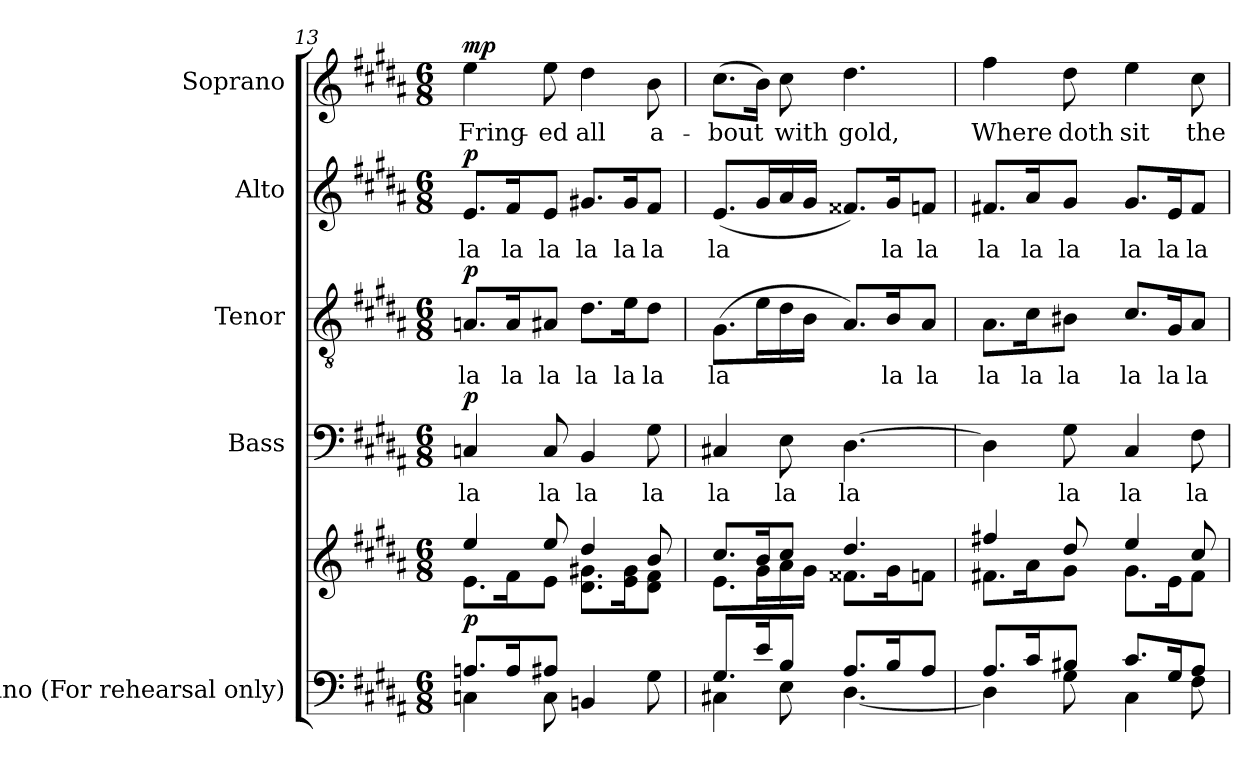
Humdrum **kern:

**kern	**kern	**dynam	**kern	**text	**dynam	**kern	**text	**dynam	**kern	**text	**dynam	**kern	**text	**dynam
*part5	*part5	*part5	*part4	*part4	*part4	*part3	*part3	*part3	*part2	*part2	*part2	*part1	*part1	*part1
*staff6	*staff5	*staff5/6	*staff4	*staff4	*staff4	*staff3	*staff3	*staff3	*staff2	*staff2	*staff2	*staff1	*staff1	*staff1
*I"Piano (For rehearsal only)	*	*	*I"Bass	*	*	*I"Tenor	*	*	*I"Alto	*	*	*I"Soprano	*	*
*I'Pno.	*	*	*I'B.	*	*	*I'T.	*	*	*I'A.	*	*	*I'S.	*	*
!!LO:LB:g=z
*clefF4	*clefG2	*	*clefF4	*	*	*clefGv2	*	*	*clefG2	*	*	*clefG2	*	*
*	*	*	*	*	*	*ITrd7c12	*	*	*	*	*	*	*	*
*k[f#c#g#d#a#]	*k[f#c#g#d#a#]	*	*k[f#c#g#d#a#]	*	*	*k[f#c#g#d#a#]	*	*	*k[f#c#g#d#a#]	*	*	*k[f#c#g#d#a#]	*	*
*B:	*B:	*	*B:	*	*	*B:	*	*	*B:	*	*	*B:	*	*
*M6/8	*M6/8	*	*M6/8	*	*	*M6/8	*	*	*M6/8	*	*	*M6/8	*	*
=13	=13	=13	=13	=13	=13	=13	=13	=13	=13	=13	=13	=13	=13	=13
*^	*^	*	*	*	*	*	*	*	*	*	*	*	*	*
!	!	!	!	!	!	!LO:LY:b:color=#000000	!	!	!	!	!	!	!	!	!	!
!	!	!	!	!	!	!	!	!	!LO:LY:b:color=#000000	!	!	!	!	!	!	!
!	!	!	!	!	!	!	!	!	!	!	!	!LO:LY:b:color=#000000	!	!	!	!
!	!	!	!	!	!	!	!	!	!	!	!	!	!	!	!LO:LY:b:color=#000000	!
8.Ani/L	4Cni\	4eei/	8.ei\L	p	4Cni/	la	p	8.AAni/L	la	p	8.ei/L	la	p	4eei\	Fring-	mp
!	!	!	!	!	!	!	!	!	!LO:LY:b:color=#000000	!	!	!	!	!	!	!
!	!	!	!	!	!	!	!	!	!	!	!	!LO:LY:b:color=#000000	!	!	!	!
16Ai/K	.	.	16f#i\K	.	.	.	.	16AAi/k	la	.	16f#i/k	la	.	.	.	.
!	!	!	!	!	!	!LO:LY:b:color=#000000	!	!	!	!	!	!	!	!	!	!
!	!	!	!	!	!	!	!	!	!LO:LY:b:color=#000000	!	!	!	!	!	!	!
!	!	!	!	!	!	!	!	!	!	!	!	!LO:LY:b:color=#000000	!	!	!	!
!	!	!	!	!	!	!	!	!	!	!	!	!	!	!	!LO:LY:b:color=#000000	!
8A#Xi/J	8Ci\	8eei/	8ei\J	.	8Ci/	la	.	8AA#Xi/J	la	.	8ei/J	la	.	8eei\	-ed	.
!	!	!	!	!	!	!LO:LY:b:color=#000000	!	!	!	!	!	!	!	!	!	!
!	!	!	!	!	!	!	!	!	!LO:LY:b:color=#000000	!	!	!	!	!	!	!
!	!	!	!	!	!	!	!	!	!	!	!	!LO:LY:b:color=#000000	!	!	!	!
!	!	!	!	!	!	!	!	!	!	!	!	!	!	!	!LO:LY:b:color=#000000	!
4BBni/	4.ryy	4dd#i/	8.d#i\ 8.g#XiL	.	4BBi/	la	.	8.D#i\L	la	.	8.g#Xi/L	la	.	4dd#i\	all	.
!	!	!	!	!	!	!	!	!	!LO:LY:b:color=#000000	!	!	!	!	!	!	!
!	!	!	!	!	!	!	!	!	!	!	!	!LO:LY:b:color=#000000	!	!	!	!
.	.	.	16ei\ 16g#iK	.	.	.	.	16Ei\k	la	.	16g#i/k	la	.	.	.	.
!	!	!	!	!	!	!LO:LY:b:color=#000000	!	!	!	!	!	!	!	!	!	!
!	!	!	!	!	!	!	!	!	!LO:LY:b:color=#000000	!	!	!	!	!	!	!
!	!	!	!	!	!	!	!	!	!	!	!	!LO:LY:b:color=#000000	!	!	!	!
!	!	!	!	!	!	!	!	!	!	!	!	!	!	!	!LO:LY:b:color=#000000	!
8G#i\	.	8bi/	8d#i\ 8f#iJ	.	8G#i\	la	.	8D#i\J	la	.	8f#i/J	la	.	8bi\	a-	.
=14	=14	=14	=14	=14	=14	=14	=14	=14	=14	=14	=14	=14	=14	=14	=14	=14
!	!	!	!	!	!	!LO:LY:b:color=#000000	!	!	!	!	!	!	!	!	!	!
!	!	!	!	!	!	!	!	!	!LO:LY:b:color=#000000	!	!	!	!	!	!	!
!	!	!	!	!	!	!	!	!	!	!	!	!LO:LY:b:color=#000000	!	!	!	!
!	!	!	!	!	!	!	!	!	!	!	!	!	!	!	!LO:LY:b:color=#000000	!
8.G#i/L	4C#Xi\	8.cc#i/L	8.ei\L	.	4C#Xi/	la	.	(8.GG#i\L	la	.	(8.ei/L	la	.	(8.cc#i\L	-bout	.
16ei/k	.	16bi/K	16g#i\L	.	.	.	.	16Ei\L	.	.	16g#i/K	.	.	16bi\Jk)	.	.
!	!	!	!	!	!	!LO:LY:b:color=#000000	!	!	!	!	!	!	!	!	!	!
!	!	!	!	!	!	!	!	!	!	!	!	!	!	!	!LO:LY:b:color=#000000	!
8Bi/J	8Ei\	8cc#i/J	16a#i\	.	8Ei\	la	.	16D#i\	.	.	16a#i/L	.	.	8cc#i\	with	.
.	.	.	16g#i\JJ	.	.	.	.	16BBi\JJ	.	.	16g#i/JJ	.	.	.	.	.
!	!	!	!	!	!	!LO:LY:b:color=#000000	!	!	!	!	!	!	!	!	!	!
!	!	!	!	!	!	!	!	!	!	!	!	!	!	!	!LO:LY:b:color=#000000	!
8.A#i/L	[<4.D#i\	4.dd#i/	8.f##Xi\L	.	[>4.D#i\	la	.	8.AA#i/L)	.	.	8.f##Xi/L)	.	.	4.dd#i\	gold,	.
!	!	!	!	!	!	!	!	!	!LO:LY:b:color=#000000	!	!	!	!	!	!	!
!	!	!	!	!	!	!	!	!	!	!	!	!LO:LY:b:color=#000000	!	!	!	!
16Bi/K	.	.	16g#i\K	.	.	.	.	16BBi/k	la	.	16g#i/k	la	.	.	.	.
!	!	!	!	!	!	!	!	!	!LO:LY:b:color=#000000	!	!	!	!	!	!	!
!	!	!	!	!	!	!	!	!	!	!	!	!LO:LY:b:color=#000000	!	!	!	!
8A#i/J	.	.	8fi\J	.	.	.	.	8AA#i/J	la	.	8fi/J	la	.	.	.	.
=15	=15	=15	=15	=15	=15	=15	=15	=15	=15	=15	=15	=15	=15	=15	=15	=15
!	!	!	!	!	!	!	!	!	!LO:LY:b:color=#000000	!	!	!	!	!	!	!
!	!	!	!	!	!	!	!	!	!	!	!	!LO:LY:b:color=#000000	!	!	!	!
!	!	!	!	!	!	!	!	!	!	!	!	!	!	!	!LO:LY:b:color=#000000	!
8.A#i/L	4D#i\]	4ff#Xi/	8.f#Xi\L	.	4D#i\]	.	.	8.AA#i\L	la	.	8.f#Xi/L	la	.	4ff#i\	Where	.
!	!	!	!	!	!	!	!	!	!LO:LY:b:color=#000000	!	!	!	!	!	!	!
!	!	!	!	!	!	!	!	!	!	!	!	!LO:LY:b:color=#000000	!	!	!	!
16c#i/K	.	.	16a#i\K	.	.	.	.	16C#i\k	la	.	16a#i/k	la	.	.	.	.
!	!	!	!	!	!	!LO:LY:b:color=#000000	!	!	!	!	!	!	!	!	!	!
!	!	!	!	!	!	!	!	!	!LO:LY:b:color=#000000	!	!	!	!	!	!	!
!	!	!	!	!	!	!	!	!	!	!	!	!LO:LY:b:color=#000000	!	!	!	!
!	!	!	!	!	!	!	!	!	!	!	!	!	!	!	!LO:LY:b:color=#000000	!
8B#Xi/J	8G#i\	8dd#i/	8g#i\J	.	8G#i\	la	.	8BB#Xi\J	la	.	8g#i/J	la	.	8dd#i\	doth	.
!	!	!	!	!	!	!LO:LY:b:color=#000000	!	!	!	!	!	!	!	!	!	!
!	!	!	!	!	!	!	!	!	!LO:LY:b:color=#000000	!	!	!	!	!	!	!
!	!	!	!	!	!	!	!	!	!	!	!	!LO:LY:b:color=#000000	!	!	!	!
!	!	!	!	!	!	!	!	!	!	!	!	!	!	!	!LO:LY:b:color=#000000	!
8.c#i/L	4C#i\	4eei/	8.g#i\L	.	4C#i/	la	.	8.C#i/L	la	.	8.g#i/L	la	.	4eei\	sit	.
!	!	!	!	!	!	!	!	!	!LO:LY:b:color=#000000	!	!	!	!	!	!	!
!	!	!	!	!	!	!	!	!	!	!	!	!LO:LY:b:color=#000000	!	!	!	!
16G#i/K	.	.	16ei\K	.	.	.	.	16GG#i/k	la	.	16ei/k	la	.	.	.	.
!	!	!	!	!	!	!LO:LY:b:color=#000000	!	!	!	!	!	!	!	!	!	!
!	!	!	!	!	!	!	!	!	!LO:LY:b:color=#000000	!	!	!	!	!	!	!
!	!	!	!	!	!	!	!	!	!	!	!	!LO:LY:b:color=#000000	!	!	!	!
!	!	!	!	!	!	!	!	!	!	!	!	!	!	!	!LO:LY:b:color=#000000	!
8A#i/J	8F#i\	8cc#i/	8f#i\J	.	8F#i\	la	.	8AA#i/J	la	.	8f#i/J	la	.	8cc#i\	the	.
*v	*v	*	*	*	*	*	*	*	*	*	*	*	*	*	*	*
*	*v	*v	*	*	*	*	*	*	*	*	*	*	*	*	*
=	=	=	=	=	=	=	=	=	=	=	=	=	=	=
*-	*-	*-	*-	*-	*-	*-	*-	*-	*-	*-	*-	*-	*-	*-
